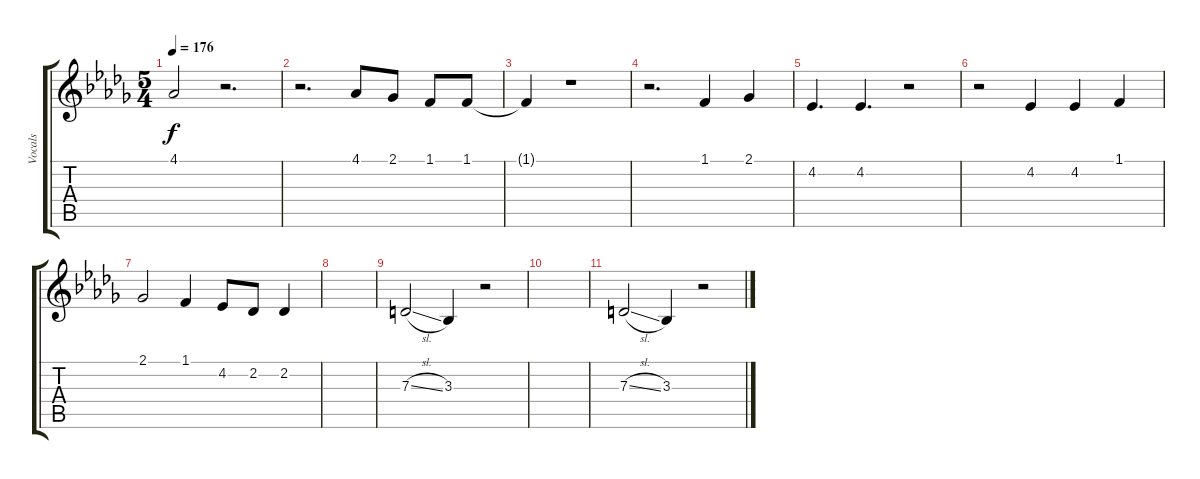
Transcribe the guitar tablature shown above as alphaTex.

\track ("Vocals" "Vocals") {instrument altosax}
\staff {score tabs}
\tuning (E4 B3 G3 D3 A2 E2) {hide}
\ts (5 4)
\tempo 176
\clef g2
\ks db
4.1.2{dy f} r.2{d} |
r.2{d} 4.1.8 2.1.8 1.1.8 1.1.8 |
1.1{t}.4 r.1 |
r.2{d} 1.1.4 2.1.4 |
4.2.4{d} 4.2.4{d} r.2 |
r.2 4.2.4 4.2.4 1.1.4 |
2.1.2 1.1.4 4.2.8 2.2.8 2.2.4 |
|
7.3{sl}.2 3.3.4 r.2 |
|
7.3{sl}.2 3.3.4 r.2
